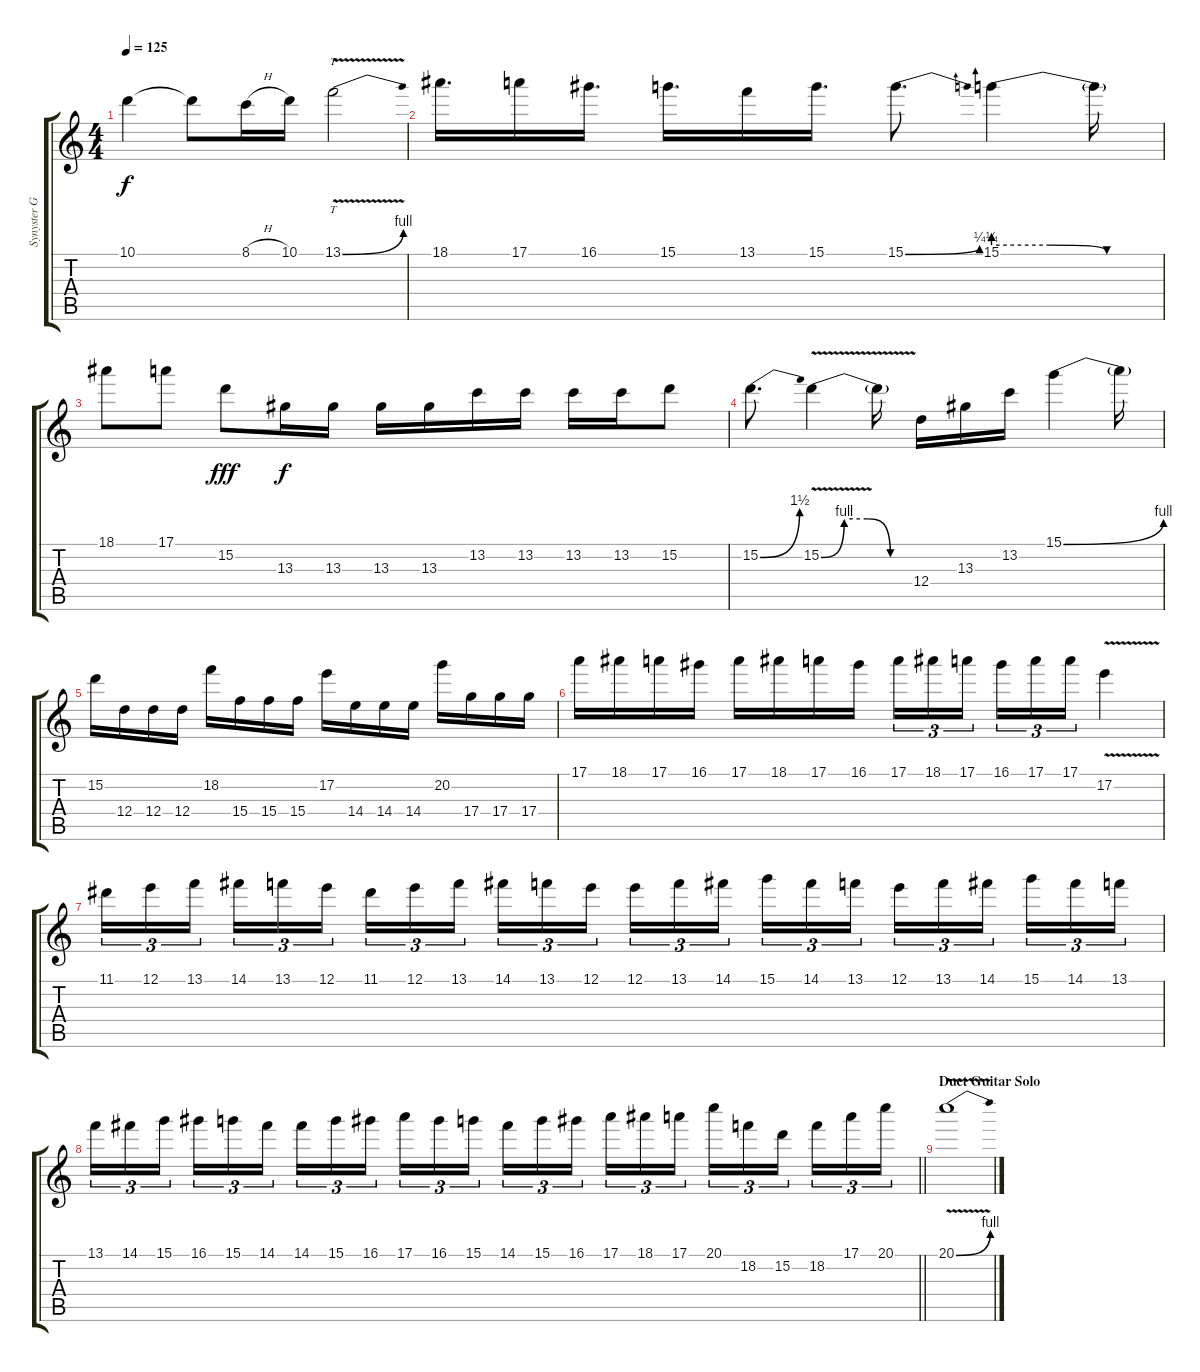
\track ("Synyster Gates" "Synyster G") {instrument distortionguitar}
\staff {score tabs}
\tuning (E4 B3 G3 D3 A2 D2) {hide}
\ts (4 4)
\tempo 125
\clef g2
\ks c
10.1{t}.4{dy f} 10.1{t}.8 8.1{h}.16 10.1.16 13.1{be (bend 0 0 60 4) v}.2{tt} |
18.1.16{d} 17.1.16 16.1.16{d} 15.1.16{d} 13.1.16 15.1.16{d} 15.1{be (bend 0 0 60 1)}.8{d} 15.1{be (custom 0 1 20 1 40 0 60 0)}.4 15.1{t}.16 |
18.1.8 17.1.8 15.2.8{dy fff} 13.3.16{dy f} 13.3.16 13.3.16 13.3.16 13.2.16 13.2.16 13.2.16 13.2.16 15.2.8 |
15.2{be (bend 0 0 60 6)}.8{d} 15.2{be (custom 0 0 15 4 30 4 45 0 60 0) v}.4 15.2{t}.16 12.4.16 13.3.16 13.2.16 15.1{be (bend 0 0 60 4)}.4 15.1{t}.16 |
15.2.16 12.4.16 12.4.16 12.4.16 18.2.16 15.4.16 15.4.16 15.4.16 17.2.16 14.4.16 14.4.16 14.4.16 20.2.16 17.4.16 17.4.16 17.4.16 |
17.1.16 18.1.16 17.1.16 16.1.16 17.1.16 18.1.16 17.1.16 16.1.16 17.1.16{tu (3 2)} 18.1.16{tu (3 2)} 17.1.16{tu (3 2) beam splitsecondary} 16.1.16{tu (3 2)} 17.1.16{tu (3 2)} 17.1.16{tu (3 2)} 17.2{v}.4 |
11.1.16{tu (3 2)} 12.1.16{tu (3 2)} 13.1.16{tu (3 2) beam splitsecondary} 14.1.16{tu (3 2)} 13.1.16{tu (3 2)} 12.1.16{tu (3 2)} 11.1.16{tu (3 2)} 12.1.16{tu (3 2)} 13.1.16{tu (3 2) beam splitsecondary} 14.1.16{tu (3 2)} 13.1.16{tu (3 2)} 12.1.16{tu (3 2)} 12.1.16{tu (3 2)} 13.1.16{tu (3 2)} 14.1.16{tu (3 2) beam splitsecondary} 15.1.16{tu (3 2)} 14.1.16{tu (3 2)} 13.1.16{tu (3 2)} 12.1.16{tu (3 2)} 13.1.16{tu (3 2)} 14.1.16{tu (3 2) beam splitsecondary} 15.1.16{tu (3 2)} 14.1.16{tu (3 2)} 13.1.16{tu (3 2)} |
\barLineRight lightlight
13.1.16{tu (3 2)} 14.1.16{tu (3 2)} 15.1.16{tu (3 2) beam splitsecondary} 16.1.16{tu (3 2)} 15.1.16{tu (3 2)} 14.1.16{tu (3 2)} 14.1.16{tu (3 2)} 15.1.16{tu (3 2)} 16.1.16{tu (3 2) beam splitsecondary} 17.1.16{tu (3 2)} 16.1.16{tu (3 2)} 15.1.16{tu (3 2)} 14.1.16{tu (3 2)} 15.1.16{tu (3 2)} 16.1.16{tu (3 2) beam splitsecondary} 17.1.16{tu (3 2)} 18.1.16{tu (3 2)} 17.1.16{tu (3 2)} 20.1.16{tu (3 2)} 18.2.16{tu (3 2)} 15.2.16{tu (3 2) beam splitsecondary} 18.2.16{tu (3 2)} 17.1.16{tu (3 2)} 20.1.16{tu (3 2)} |
\section ("" "Duet Guitar Solo")
20.1{be (bend 0 0 60 4) v}.1
